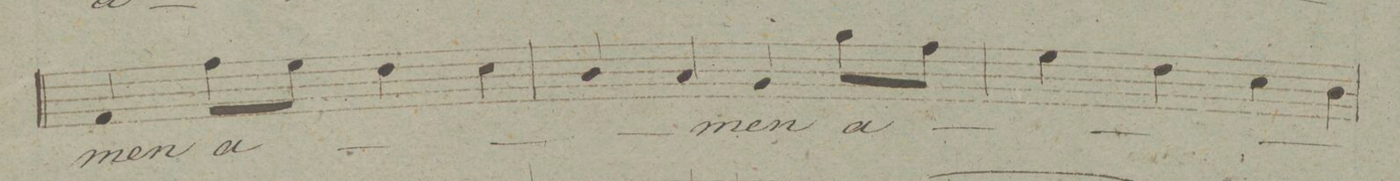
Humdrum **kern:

**kern	**text	**dynam
*I"Baſso.	*	*
*clefF4	*	*
*k[b-]	*	*
*met(c|)	*	*
*M2/2	*	*
4AA/	-men	.
8A\L	a-	.
8G\J	.	.
4F\	.	.
4E\	.	.
=67	=67	=67
4D/	.	.
4C/	.	.
4BB-/	-men	.
8B-\L	a-	.
8A\J	.	.
=68	=68	=68
4G\	.	.
4F\	.	.
4E\	.	.
4D\	.	.
=69	=69	=69
*-	*-	*-
